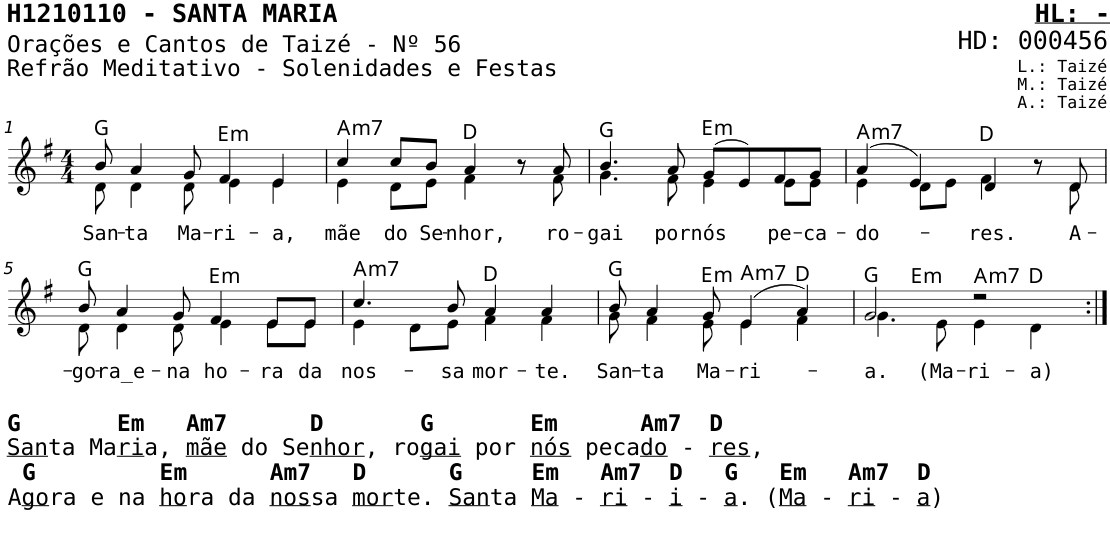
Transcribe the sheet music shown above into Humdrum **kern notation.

**kern	**text	**harte
*part1	*part1	*part1
*staff1	*staff1	*
*I"Voz	*	*
*I'V	*	*
*stria5	*	*
*clefG2	*	*
*k[f#]	*	*
*M4/4	*	*
=1	=1	=1
!	!LO:LY:b	!
*^	*	*
8b/	8d\	San-	G:maj
!	!	!LO:LY:b	!
4a/	4d\	-ta	.
!	!	!LO:LY:b	!
8g/	8d\	Ma-	.
!	!	!LO:LY:b	!LO:H:kt=m
4f#/	4e\	-ri-	E:min
!	!	!LO:LY:b	!
4e/	4e\	-a,	.
=2	=2	=2	=2
!	!	!LO:LY:b	!LO:H:kt=m7
4cc/	4e\	mãe	A:min7
!	!	!LO:LY:b	!
8cc/L	8d\L	do	.
!	!	!LO:LY:b	!
8b/J	8e\J	Se-	.
!	!	!LO:LY:b	!
4a/	4f#\	-nhor,	D:maj
8r	8r	.	.
!	!	!LO:LY:b	!
8a/	8f#\	ro-	.
=3	=3	=3	=3
!	!	!LO:LY:b	!
4.b/	4.g\	-gai	G:maj
!	!	!LO:LY:b	!
8a/	8f#\	por	.
!	!	!LO:LY:b	!LO:H:kt=m
(8g/L	4e\	nós	E:min
8e/)	.	.	.
!	!	!LO:LY:b	!
8f#/	8e\L	pe-	.
!	!	!LO:LY:b	!
8g/J	8e\J	-ca-	.
=4	=4	=4	=4
!	!	!LO:LY:b	!LO:H:kt=m7
(4a/	4e\	-do-	A:min7
4e/)	8d\L	.	.
.	8e\J	.	.
!	!	!LO:LY:b	!
4d/	4f#\	-res.	D:maj
8r	8r	.	.
!	!	!LO:LY:b	!
8d/	8d\	A-	.
!!LO:LB:g=z	!!
=5	=5	=5	=5
!LO:TX:b:B:t=G       Em   Am7      D       G       Em      Am7  D	!	!	!
!LO:TX:b:t=San	!	!	!
!LO:TX:b:t=ta Ma	!	!	!
!LO:TX:b:t=ri	!	!	!
!LO:TX:b:t=a,	!	!	!
!LO:TX:b:t=mãe	!	!	!
!LO:TX:b:t=do Se	!	!	!
!LO:TX:b:t=nhor	!	!	!
!LO:TX:b:t=, ro	!	!	!
!LO:TX:b:t=gai	!	!	!
!LO:TX:b:t=por	!	!	!
!LO:TX:b:t=nós	!	!	!
!LO:TX:b:t=peca	!	!	!
!LO:TX:b:t=do	!	!	!
!LO:TX:b:t=-	!	!	!
!LO:TX:b:t=res	!	!	!
!LO:TX:b:t=,	!	!	!
!LO:TX:b:B:t=G         Em      Am7   D      G     Em   Am7  D   G   Em   Am7  D	!	!	!
!LO:TX:b:t=A	!	!	!
!LO:TX:b:t=go	!	!	!
!LO:TX:b:t=ra e na	!	!	!
!LO:TX:b:t=ho	!	!	!
!LO:TX:b:t=ra da	!	!	!
!LO:TX:b:t=nos	!	!	!
!LO:TX:b:t=sa	!	!	!
!LO:TX:b:t=mor	!	!	!
!LO:TX:b:t=te.	!	!	!
!LO:TX:b:t=San	!	!	!
!LO:TX:b:t=ta	!	!	!
!LO:TX:b:t=Ma	!	!	!
!LO:TX:b:t=-	!	!	!
!LO:TX:b:t=ri	!	!	!
!LO:TX:b:t=-	!	!	!
!LO:TX:b:t=i	!	!	!
!LO:TX:b:t=-	!	!	!
!LO:TX:b:t=a	!	!	!
!LO:TX:b:t=. (	!	!	!
!LO:TX:b:t=Ma	!	!	!
!LO:TX:b:t=-	!	!	!
!LO:TX:b:t=ri	!	!	!
!LO:TX:b:t=-	!	!	!
!LO:TX:b:t=a	!	!	!
!LO:TX:b:t=)	!	!	!
!	!	!LO:LY:b	!
8b/	8d\	-go-	G:maj
!	!	!LO:LY:b	!
4a/	4d\	-ra_e-	.
!	!	!LO:LY:b	!
8g/	8d\	-na	.
!	!	!LO:LY:b	!LO:H:kt=m
4f#/	4e\	ho-	E:min
!	!	!LO:LY:b	!
8e/L	8e\L	-ra	.
!	!	!LO:LY:b	!
8e/J	8e\J	da	.
=6	=6	=6	=6
!	!	!LO:LY:b	!LO:H:kt=m7
4.cc/	4e\	nos-	A:min7
.	8d\L	.	.
!	!	!LO:LY:b	!
8b/	8e\J	-sa	.
!	!	!LO:LY:b	!
4a/	4f#\	mor-	D:maj
!	!	!LO:LY:b	!
4a/	4f#\	-te.	.
=7	=7	=7	=7
!	!	!LO:LY:b	!
8b/	8g\	San-	G:maj
!	!	!LO:LY:b	!
4a/	4f#\	-ta	.
!	!	!LO:LY:b	!LO:H:kt=m
8g/	8e\	Ma-	E:min
!	!	!LO:LY:b	!LO:H:kt=m7
(>4e/	4e\	-ri-	A:min7
4a/)	4f#\	.	D:maj
=8	=8	=8	=8
!	!	!LO:LY:b	!
*	*^	*	*
2g/	4.g\	4ryy	-a.	G:maj
!	!	!	!	!LO:H:kt=m
.	.	2.ryy	.	E:min
!	!	!	!LO:LY:b	!
.	8e\	.	(Ma-	.
!	!	!	!LO:LY:b	!LO:H:kt=m7
2r	4e\	.	-ri-	A:min7
!	!	!	!LO:LY:b	!
.	4d\	.	-a)	D:maj
*v	*v	*v	*	*
=:|!	=:|!	=:|!
*-	*-	*-
